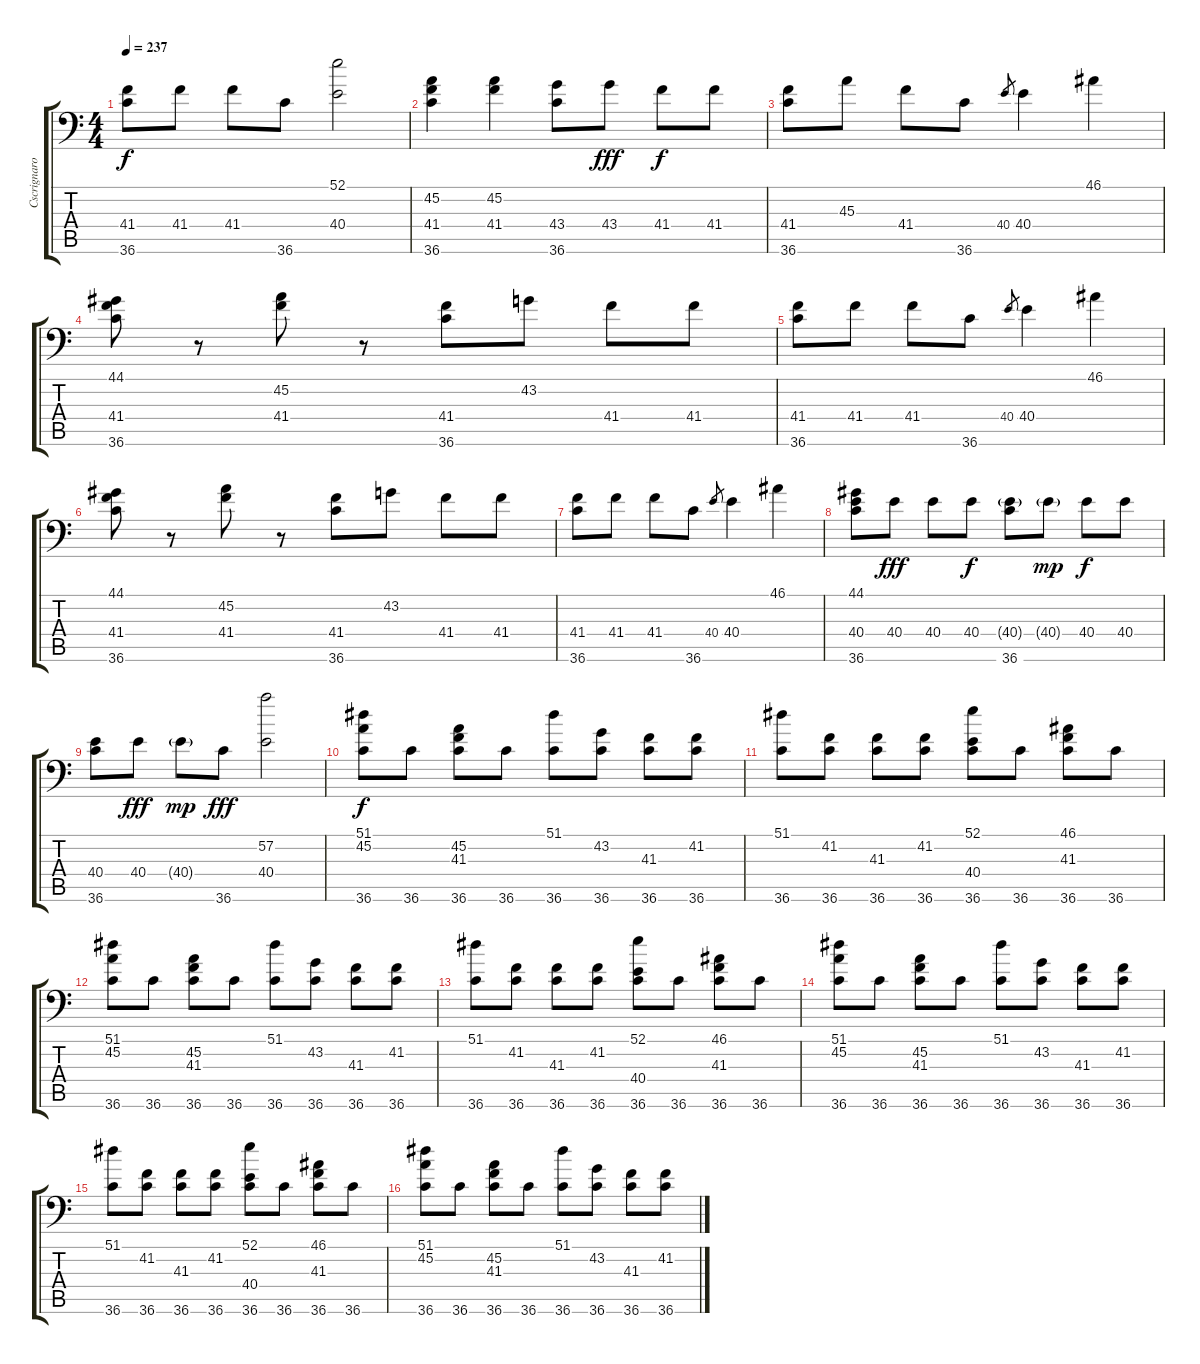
\track ("Cscrignaro" "Cscrignaro") {instrument acousticgrandpiano}
\staff {score tabs}
\tuning (C-1 C-1 C-1 C-1 C-1 C-1) {hide}
\ts (4 4)
\tempo 237
\clef f4
\ks c
(41.4 36.6).8{dy f} 41.4.8 41.4.8 36.6.8 (52.1 40.4).2 |
(45.2 41.4 36.6).4 (45.2 41.4).4 (43.4 36.6).8 43.4.8{dy fff} 41.4.8{dy f} 41.4.8 |
(41.4 36.6).8 45.3.8 41.4.8 36.6.8 40.4.8{gr} 40.4.4 46.1.4 |
(44.1 41.4 36.6).8 r.8 (45.2 41.4).8 r.8 (41.4 36.6).8 43.2.8 41.4.8 41.4.8 |
(41.4 36.6).8 41.4.8 41.4.8 36.6.8 40.4.8{gr} 40.4.4 46.1.4 |
(44.1 41.4 36.6).8 r.8 (45.2 41.4).8 r.8 (41.4 36.6).8 43.2.8 41.4.8 41.4.8 |
(41.4 36.6).8 41.4.8 41.4.8 36.6.8 40.4.8{gr} 40.4.4 46.1.4 |
(44.1 40.4 36.6).8 40.4.8{dy fff} 40.4.8 40.4.8{dy f} (40.4{g} 36.6).8 40.4{g}.8{dy mp} 40.4.8{dy f} 40.4.8 |
(40.4 36.6).8 40.4.8{dy fff} 40.4{g}.8{dy mp} 36.6.8{dy fff} (57.2 40.4).2 |
(51.1 45.2 36.6).8{dy f} 36.6.8 (45.2 41.3 36.6).8 36.6.8 (51.1 36.6).8 (43.2 36.6).8 (41.3 36.6).8 (41.2 36.6).8 |
(51.1 36.6).8 (41.2 36.6).8 (41.3 36.6).8 (41.2 36.6).8 (52.1 40.4 36.6).8 36.6.8 (46.1 41.3 36.6).8 36.6.8 |
(51.1 45.2 36.6).8 36.6.8 (45.2 41.3 36.6).8 36.6.8 (51.1 36.6).8 (43.2 36.6).8 (41.3 36.6).8 (41.2 36.6).8 |
(51.1 36.6).8 (41.2 36.6).8 (41.3 36.6).8 (41.2 36.6).8 (52.1 40.4 36.6).8 36.6.8 (46.1 41.3 36.6).8 36.6.8 |
(51.1 45.2 36.6).8 36.6.8 (45.2 41.3 36.6).8 36.6.8 (51.1 36.6).8 (43.2 36.6).8 (41.3 36.6).8 (41.2 36.6).8 |
(51.1 36.6).8 (41.2 36.6).8 (41.3 36.6).8 (41.2 36.6).8 (52.1 40.4 36.6).8 36.6.8 (46.1 41.3 36.6).8 36.6.8 |
(51.1 45.2 36.6).8 36.6.8 (45.2 41.3 36.6).8 36.6.8 (51.1 36.6).8 (43.2 36.6).8 (41.3 36.6).8 (41.2 36.6).8
